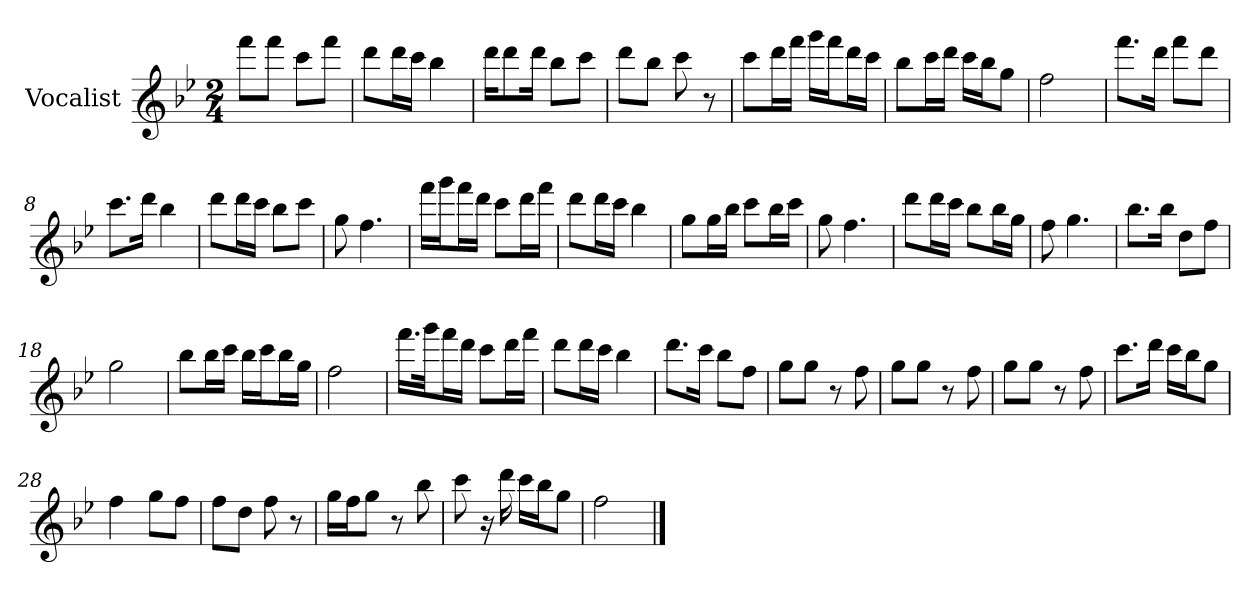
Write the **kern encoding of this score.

**kern
*part1
*staff1
*I"Vocalist
*k[b-e-]
*B-:
*M2/4
=
8fffL
8fffJ
8cccL
8fffJ
=1
8dddL
16dddL
16cccJJ
4bb-
=2
16dddKL
8ddd
16dddJk
8bb-L
8cccJ
=3
8dddL
8bb-J
8ccc
8r
=4
8cccL
16dddL
16fffJJ
16gggLL
16fffJ
16dddL
16cccJJ
=5
8bb-L
16cccL
16dddJJ
16cccLL
16bb-J
8ggJ
=6
2ff
=7
8.fffL
16dddJk
8fffL
8dddJ
=8
8.cccL
16dddJk
4bb-
=9
8dddL
16dddL
16cccJJ
8bb-L
8cccJ
=10
8gg
4.ff
=11
16fffLL
16gggJ
16fffL
16dddJJ
8cccL
16dddL
16fffJJ
=12
8dddL
16dddL
16cccJJ
4bb-
=13
8ggL
16ggL
16bb-JJ
8cccL
16bb-L
16cccJJ
=14
8gg
4.ff
=15
8dddL
16dddL
16cccJJ
8bb-L
16bb-L
16ggJJ
=16
8ff
4.gg
=17
8.bb-L
16bb-Jk
8ddL
8ffJ
=18
2gg
=19
8bb-L
16bb-L
16cccJJ
16bb-LL
16cccJ
16bb-L
16ggJJ
=20
2ff
=21
16.fffLL
32gggJk
16fffL
16dddJJ
8cccL
16dddL
16fffJJ
=22
8dddL
16dddL
16cccJJ
4bb-
=23
8.dddL
16cccJk
8bb-L
8ffJ
=24
8ggL
8ggJ
8r
8ff
=25
8ggL
8ggJ
8r
8ff
=26
8ggL
8ggJ
8r
8ff
=27
8.cccL
16dddJk
16cccLL
16bb-J
8ggJ
=28
4ff
8ggL
8ffJ
=29
8ffL
8ddJ
8ff
8r
=30
16ggLL
16ffJ
8ggJ
8r
8bb-
=31
8ccc
16r
16ddd
16cccLL
16bb-J
8ggJ
=32
2ff
==
*-
